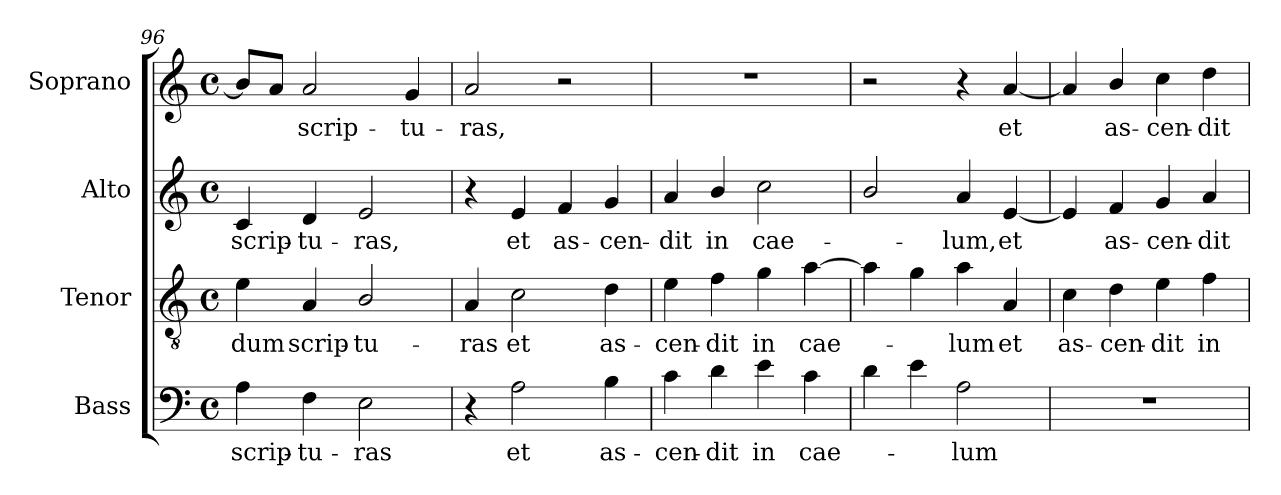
**kern	**text	**kern	**text	**kern	**text	**kern	**text
*part4	*part4	*part3	*part3	*part2	*part2	*part1	*part1
*staff4	*staff4	*staff3	*staff3	*staff2	*staff2	*staff1	*staff1
*I"Bass	*	*I"Tenor	*	*I"Alto	*	*I"Soprano	*
*I'B.	*	*I'T.	*	*I'A.	*	*I'S.	*
*clefF4	*	*clefGv2	*	*clefG2	*	*clefG2	*
*	*	*ITrd7c12	*	*	*	*	*
*k[]	*	*k[]	*	*k[]	*	*k[]	*
*C:	*	*C:	*	*C:	*	*C:	*
*M4/4	*	*M4/4	*	*M4/4	*	*M4/4	*
*met(c)	*	*met(c)	*	*met(c)	*	*met(c)	*
=96	=96	=96	=96	=96	=96	=96	=96
!	!LO:LY:b:color=#000000	!	!	!	!	!	!
!	!	!	!LO:LY:b:color=#000000	!	!	!	!
!	!	!	!	!	!LO:LY:b:color=#000000	!	!
4Ai\	scrip-	4Ei\	-dum	4ci/	scrip-	8bi/L]	.
.	.	.	.	.	.	8ai/J	.
!	!LO:LY:b:color=#000000	!	!	!	!	!	!
!	!	!	!LO:LY:b:color=#000000	!	!	!	!
!	!	!	!	!	!LO:LY:b:color=#000000	!	!
!	!	!	!	!	!	!	!LO:LY:b:color=#000000
4Fi\	-tu-	4AAi/	scrip-	4di/	-tu-	2ai/	scrip-
!	!LO:LY:b:color=#000000	!	!	!	!	!	!
!	!	!	!LO:LY:b:color=#000000	!	!	!	!
!	!	!	!	!	!LO:LY:b:color=#000000	!	!
2Ei\	-ras	2BBi/	-tu-	2ei/	-ras,	.	.
!	!	!	!	!	!	!	!LO:LY:b:color=#000000
.	.	.	.	.	.	4gi/	-tu-
!!LO:PB:g=z
=97	=97	=97	=97	=97	=97	=97	=97
!	!	!	!LO:LY:b:color=#000000	!	!	!	!
!	!	!	!	!	!	!	!LO:LY:b:color=#000000
4r	.	4AAi/	-ras	4r	.	2ai/	-ras,
!	!LO:LY:b:color=#000000	!	!	!	!	!	!
!	!	!	!LO:LY:b:color=#000000	!	!	!	!
!	!	!	!	!	!LO:LY:b:color=#000000	!	!
2Ai\	et	2Ci\	et	4ei/	et	.	.
!	!	!	!	!	!LO:LY:b:color=#000000	!	!
.	.	.	.	4fi/	as-	2r	.
!	!LO:LY:b:color=#000000	!	!	!	!	!	!
!	!	!	!LO:LY:b:color=#000000	!	!	!	!
!	!	!	!	!	!LO:LY:b:color=#000000	!	!
4Bi\	as-	4Di\	as-	4gi/	-cen-	.	.
=98	=98	=98	=98	=98	=98	=98	=98
!	!LO:LY:b:color=#000000	!	!	!	!	!	!
!	!	!	!LO:LY:b:color=#000000	!	!	!	!
!	!	!	!	!	!LO:LY:b:color=#000000	!	!
4ci\	-cen-	4Ei\	-cen-	4ai/	-dit	1r	.
!	!LO:LY:b:color=#000000	!	!	!	!	!	!
!	!	!	!LO:LY:b:color=#000000	!	!	!	!
!	!	!	!	!	!LO:LY:b:color=#000000	!	!
4di\	-dit	4Fi\	-dit	4bi/	in	.	.
!	!LO:LY:b:color=#000000	!	!	!	!	!	!
!	!	!	!LO:LY:b:color=#000000	!	!	!	!
!	!	!	!	!	!LO:LY:b:color=#000000	!	!
4ei\	in	4Gi\	in	2cci\	cae-	.	.
!	!LO:LY:b:color=#000000	!	!	!	!	!	!
!	!	!	!LO:LY:b:color=#000000	!	!	!	!
4ci\	cae-	[4Ai\	cae-	.	.	.	.
=99	=99	=99	=99	=99	=99	=99	=99
4di\	.	4Ai\]	.	2bi/	.	2r	.
4ei\	.	4Gi\	.	.	.	.	.
!	!LO:LY:b:color=#000000	!	!	!	!	!	!
!	!	!	!LO:LY:b:color=#000000	!	!	!	!
!	!	!	!	!	!LO:LY:b:color=#000000	!	!
2Ai\	-lum	4Ai\	-lum	4ai/	-lum,	4r	.
!	!	!	!LO:LY:b:color=#000000	!	!	!	!
!	!	!	!	!	!LO:LY:b:color=#000000	!	!
!	!	!	!	!	!	!	!LO:LY:b:color=#000000
.	.	4AAi/	et	[4ei/	et	[4ai/	et
=100	=100	=100	=100	=100	=100	=100	=100
!	!	!	!LO:LY:b:color=#000000	!	!	!	!
1r	.	4Ci\	as-	4ei/]	.	4ai/]	.
!	!	!	!LO:LY:b:color=#000000	!	!	!	!
!	!	!	!	!	!LO:LY:b:color=#000000	!	!
!	!	!	!	!	!	!	!LO:LY:b:color=#000000
.	.	4Di\	-cen-	4fi/	as-	4bi/	as-
!	!	!	!LO:LY:b:color=#000000	!	!	!	!
!	!	!	!	!	!LO:LY:b:color=#000000	!	!
!	!	!	!	!	!	!	!LO:LY:b:color=#000000
.	.	4Ei\	-dit	4gi/	-cen-	4cci\	-cen-
!	!	!	!LO:LY:b:color=#000000	!	!	!	!
!	!	!	!	!	!LO:LY:b:color=#000000	!	!
!	!	!	!	!	!	!	!LO:LY:b:color=#000000
.	.	4Fi\	in	4ai/	-dit	4ddi\	-dit
=	=	=	=	=	=	=	=
*-	*-	*-	*-	*-	*-	*-	*-
